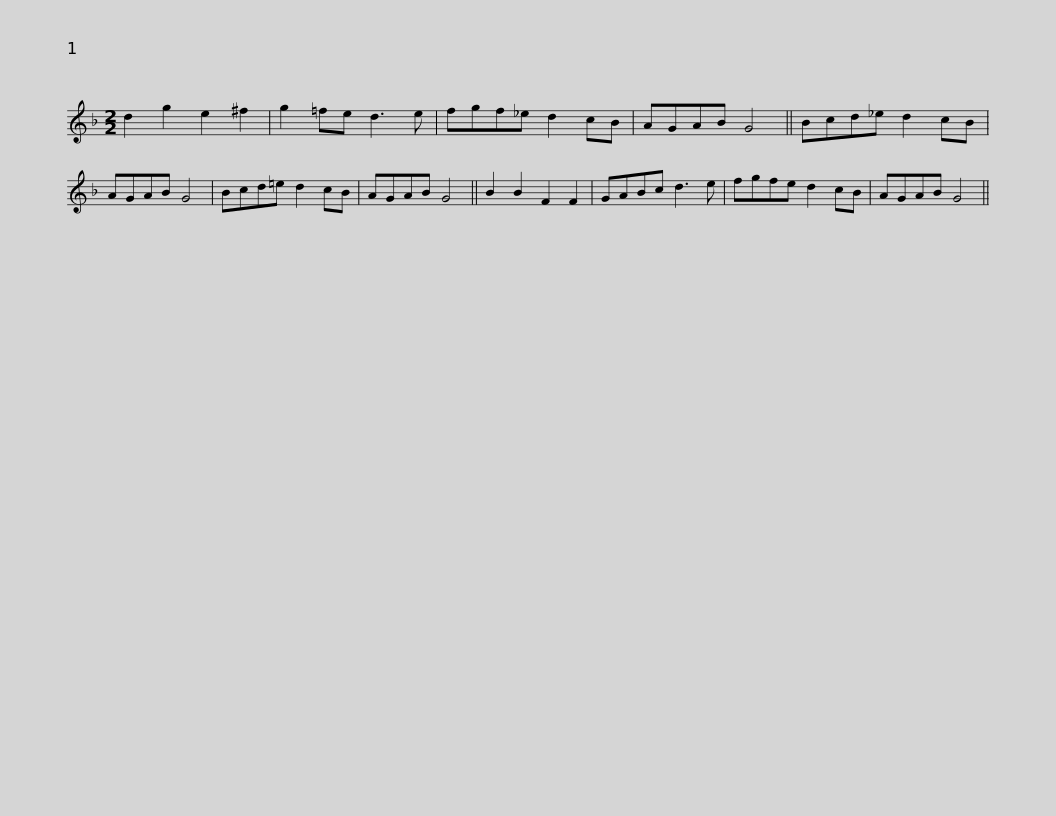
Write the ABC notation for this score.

X:1
L:1/8
M:2/2
I:linebreak $
K:F
V:1 treble
V:1
 d2 g2 e2 ^f2 | g2 =fe d3 e | fgf_e d2 cB | AGAB G4 || Bcd_e d2 cB | %5
 AGAB G4 | Bcd=e d2 cB |$ AGAB G4 || B2 B2 F2 F2 | GABc d3 e | %10
 fgfe d2 cB | AGAB G4 || %12
